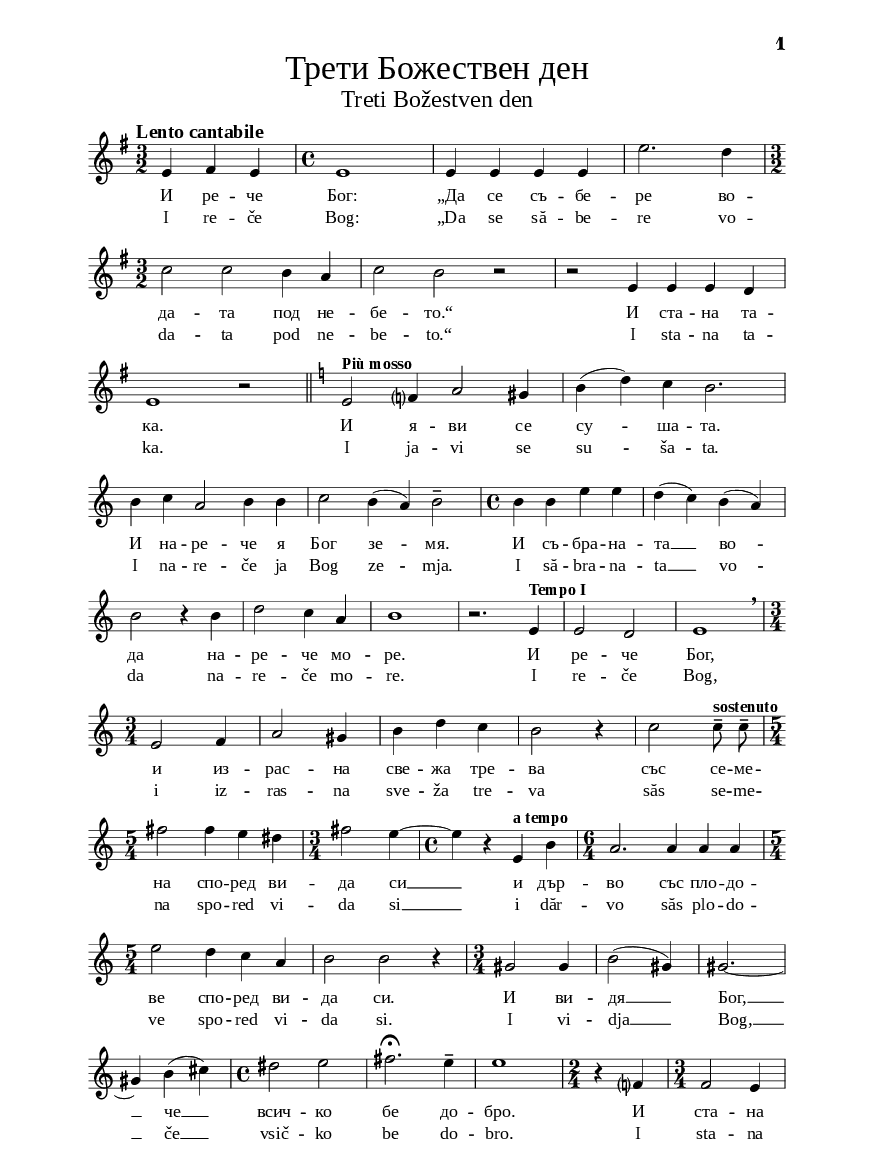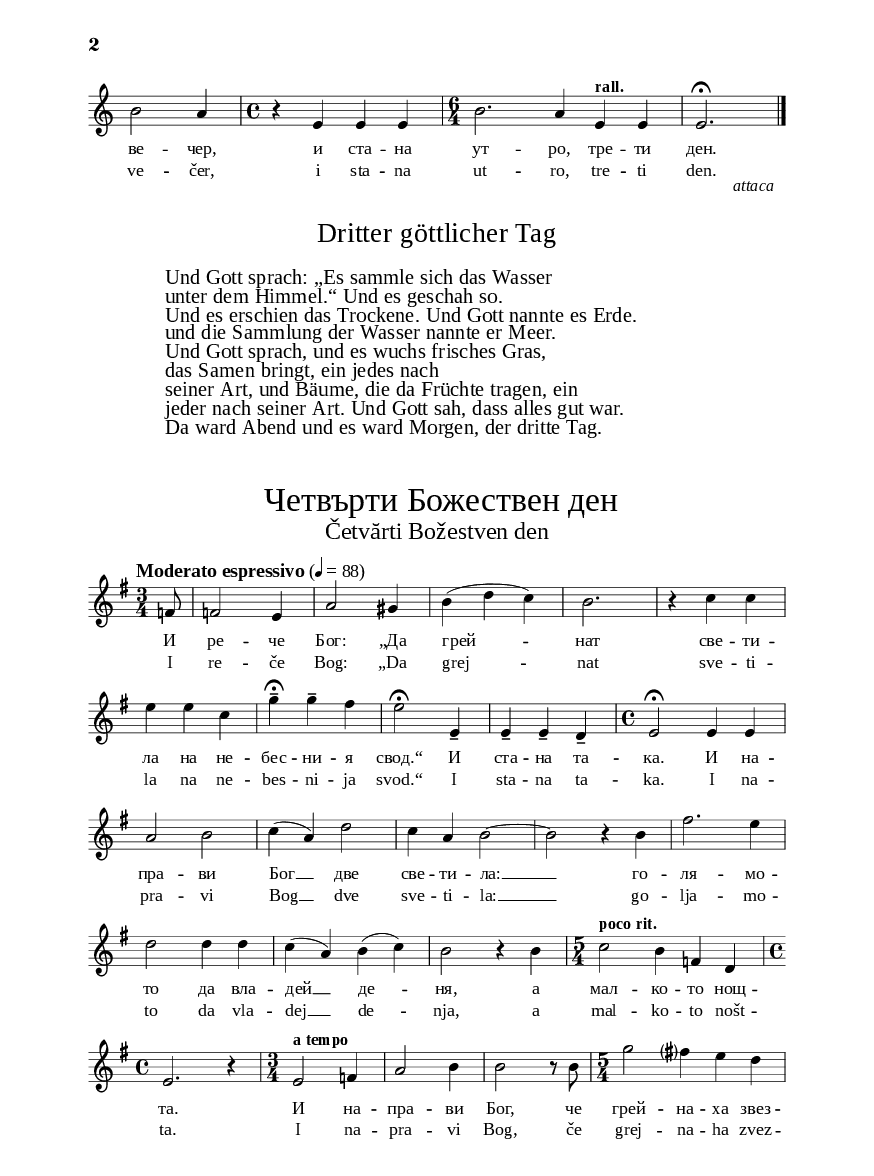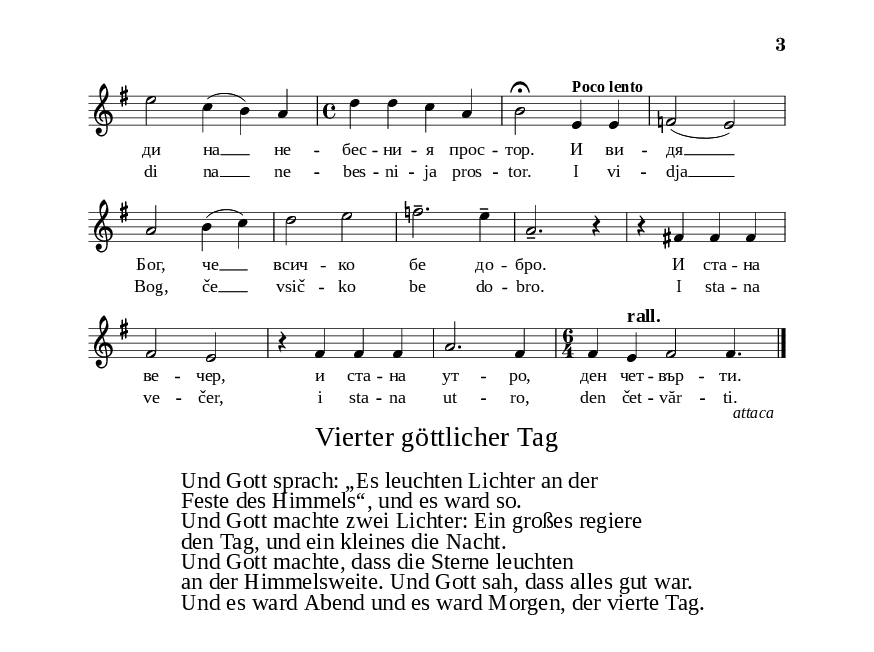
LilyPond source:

\version "2.24.2"

% include paper part and global functions
\include "include/globals.ily"

\bookpart {
  \label #'ref193
  \tocItem \markup "     Трети Божествен ден – Treti Božestven den"
  \include "include/bookpart-paper.ily"
  \score {
    \include "include/score-layout.ily"

    \new Voice \absolute {
      \clef treble
      \key e \minor
      \time 3/2
      \tempo "Lento cantabile"
      \autoBeamOff
      \partial 2.
      e'4  fis'4
      e'4 | % 2
      \time 4/4  | % 2
      e'1 | % 3
      e'4  e'4  e'4  e'4 | % 4
      e''2. d''4 \break  | % 5
      \time 3/2   | % 5
      c''2 c''2 b'4  a'4 | % 6
      c''2 b'2 r2 | % 7
      r2  e'4  e'4  e'4  d'4 \break | % 8
      e'1 r2 \bar "||"
      \key a \minor | % 9
      e'2 ^\markup{ \bold {Più mosso} }  f'?4  a'2
      gis'4 | 
      b'4 ( d''4 ) c''4 b'2. \break | % 11
      b'4 c''4  a'2 b'4 b'4
      | % 12
      c''2 b'4 (  a'4 ) b'2 -- | % 13
      \time 4/4  | % 13
      b'4 b'4 e''4 e''4 | % 14
      d''4 ( c''4 ) b'4 (  a'4 )
      \break | % 15
      b'2 r4 b'4 | % 16
      d''2 c''4  a'4 | % 17
      b'1 | % 18
      r2.  e'4 ^\markup{ \bold {Tempo I} } | % 19
      e'2  d'2 |
      e'1 \breathe  \break | % 21
      \time 3/4  | % 21
      e'2  f'4  | % 22
      a'2  gis'4 | % 23
      b'4 d''4 c''4 | % 24
      b'2 r4 | % 25
      c''2 c''8 --  ^\markup{ \bold {sostenuto} }
      c''8 -- \break | % 26
      \time 5/4  | % 26
      fis''2 fis''4 e''4 dis''4 | % 27
      \time 3/4  | % 27
      fis''2 e''4 ~ | % 28
      \time 4/4  | % 28
      e''4 r4  e'4 ^\markup{ \bold {a tempo} }
      b'4 | % 29
      \time 6/4  | % 29
      a'2.  a'4  a'4  a'4 \break |
      \time 5/4  |
      e''2 d''4 c''4  a'4  | % 31
      b'2 b'2 r4 | % 32
      \time 3/4  | % 32
      gis'2  gis'4 | % 33
      b'2 (  gis'4 ) | % 34
      gis'2. ~ \break | % 35
      gis'4 b'4 ( cis''4 ) | % 36
      \time 4/4  | % 36
      dis''2 e''2  | % 37
      fis''2. ^\fermata e''4 -- | % 38
      e''1 | % 39
      \time 2/4  | % 39
      r4  f'?4 |
      \time 3/4  |
      f'2  e'4 \break | % 41
      b'2  a'4 | % 42
      \time 4/4  | % 42
      r4  e'4  e'4  e'4 | % 43
      \time 6/4  | % 43
      b'2.  a'4   % 44
      e'4 ^\markup{ \bold {rall.} }  e'4 | e'2. \fermata
      \bar "|."
    }

    \addlyrics {
      И
      ре -- че Бог: „Да се съ -- бе --
      ре во -- да -- та под не -- бе --
      то.“ И ста -- на та -- ка. И я --
      ви се су -- ша -- та. И на --
      ре -- че я Бог зе -- мя. И съ
      -- бра -- на -- та __  во -- да на
      -- ре -- че мо -- ре. И ре -- че
      Бог, и из -- рас -- на све -- жа
      тре -- ва със се -- ме -- на спо --
      ред ви -- да си __  и дър -- во
      със пло -- до -- ве спо -- ред ви --
      да си. И ви -- дя __  Бог, __ че __
      всич -- ко бе до -- бро. И ста
      -- на ве -- чер, и ста -- на ут --
      ро, тре -- ти ден.}
       \addlyrics {
      I
      re -- če Bog: „Da se să -- be --
      re vo -- da -- ta pod ne -- be --
      to.“ I sta -- na ta -- ka. I ja --
      vi se su -- ša -- ta. I na --
      re -- če ja Bog ze -- mja. I să
      -- bra -- na -- ta __  vo -- da na
      -- re -- če mo -- re. I re -- če
      Bog, i iz -- ras -- na sve -- ža
      tre -- va săs se -- me -- na spo --
      red vi -- da si __ i dăr -- vo
      săs plo -- do -- ve spo -- red vi --
      da si. I vi -- dja __  Bog, __ če __
      vsič -- ko be do -- bro. I sta
      -- na ve -- čer, i sta -- na ut --
      ro, tre -- ti den.}

        \header {
          title = \titleFunc "Трети Божествен ден" "Treti Božestven den"
        }

        \midi{}

      } % score

      \markup \raise #2.8 \override #'(baseline-skip . 2) {
        \column {
          \fill-line \italic { "" "" \concat {"attaca" "   " }}
        }
      }

      \markup \empty-one

      % include foreign translation(s) of the song
      \version "2.24.3"

\markup \fill-line { \fontsize #deTitleFontSize "Dritter göttlicher Tag" }
\markup \null
\markup \null
\markup \abs-fontsize #10 {
  \hspace #9
  \override #`(baseline-skip . ,deCoupletBaselineSkip)

  \column {
    \line { " " }


    \line { " "Und Gott sprach: „Es sammle sich das Wasser}
    \line { " "unter dem Himmel.“ Und es geschah so.}
    \line { " "Und es erschien das Trockene. Und Gott nannte es Erde.} 
    \line { " " und die Sammlung der Wasser nannte er Meer.}
    \line { " "Und Gott sprach, und es wuchs frisches Gras,}
    \line { " "das Samen bringt, ein jedes nach}
    \line { " "seiner Art, und Bäume, die da Früchte tragen, ein}
    \line { " "jeder nach seiner Art. Und Gott sah, dass alles gut war.}
    \line { " " Da ward Abend und es ward Morgen, der dritte Tag.}


  }
}



       \markup \empty-three

 \label #'ref194
  \tocItem \markup "     Четвърти Божествен ден – Četvărti Božestven den"
       \include "include/bookpart-paper.ily"
  \score {
    \include "include/score-layout.ily"

    \new Voice \absolute {
      \clef treble
      \key e \minor
      \time 3/4
      \tempoFunc "Moderato espressivo" 4 "88"
      \autoBeamOff
      \partial 8
      f'8  | % 2
      f'2  e'4 | % 3
      a'2  gis'4 | % 4
      b'4 ( d''4 c''4 ) | % 5
      b'2. | % 6
      r4 c''4 c''4 \break  | % 7
      e''4 e''4 c''4 | % 8
      g''4 ^\fermata -- g''4 -- fis''4
      | % 9
      e''2 ^\fermata  e'4 -- |
      e'4 --  e'4 --  d'4 -- | % 11
      \time 4/4  | % 11
      e'2 ^\fermata  e'4  e'4 \break | % 12
      a'2 b'2 | % 13
      c''4 (  a'4 ) d''2 | % 14
      c''4  a'4 b'2 ~ | % 15
      b'2 r4 b'4 | % 16
      fis''2. e''4 \break  | % 17
      d''2 d''4 d''4 | % 18
      c''4 (  a'4 ) b'4 ( c''4 ) | % 19
      b'2 r4 b'4 |
      \time 5/4  |
      c''2 ^\markup{ \bold {poco rit.} } b'4
      f'4  d'4 \break | % 21
      \time 4/4  | % 21
      e'2. r4 | % 22
      \time 3/4  | % 22
      e'2 ^\markup{ \bold {a tempo} }  f'4 | % 23
      a'2 b'4 | % 24
      b'2 r8 b'8 | % 25
      \time 5/4  | % 25
      g''2 fis''?4 e''4 d''4 \break  | % 26
      e''2 c''4 ( b'4 )  a'4 | % 27
      \time 4/4  | % 27
      d''4 d''4 c''4  a'4 | % 28
      b'2 ^\fermata  e'4 ^\markup{ \bold {Poco lento} }
      e'4 | % 29
      f'2 (  e'2 ) \break |
      a'2 b'4 ( c''4 ) | % 31
      d''2 e''2 | % 32
      f''2. -- e''4 --  | % 33
      a'2. -- r4 | % 34
      r4  fis'!4  fis'4  fis'4 \break | % 35
      fis'2  e'2 | % 36
      r4  fis'4  fis'4  fis'4 | % 37
      a'2.  fis'4 | % 38
      \time 6/4  | % 38
      fis'4  \tempo "rall." e'4  fis'2
      fis'4. \bar "|."
    }

    \addlyrics {
      И
      ре -- че Бог: „Да грей --
      нат све -- ти -- ла на не -- бес --
      ни -- я свод.“ И ста -- на та --
      ка. И на -- пра -- ви Бог __  две
      све -- ти -- ла: __  го -- ля -- мо --
      то да вла -- дей __  де -- ня,
      а мал -- ко -- то нощ -- та. И на --
      пра -- ви Бог, че грей -- на -- ха
      звез -- ди на __  не -- бес -- ни --
      я прос -- тор. И ви -- дя __  Бог,
      че __  всич -- ко бе до -- бро. И
      ста -- на ве -- чер, и ста -- на
      ут -- ро, ден чет -- вър -- ти.}
      \addlyrics {
      I
      re -- če Bog: „Da grej --
      nat sve -- ti -- la na ne -- bes --
      ni -- ja svod.“ I sta -- na ta --
      ka. I na -- pra -- vi Bog __  dve
      sve -- ti -- la: __  go -- lja -- mo --
      to da vla -- dej __  de -- nja,
      a mal -- ko -- to nošt -- ta. I na --
      pra -- vi Bog, če grej -- na -- ha
      zvez -- di na __  ne -- bes -- ni --
      ja pros -- tor. I vi -- dja __  Bog,
      če __  vsič -- ko be do -- bro. I
      sta -- na ve -- čer, i sta -- na
      ut -- ro, den čet -- văr -- ti.}

        \header {
          title = \titleFunc " Четвърти Божествен ден" "Četvărti Božestven den"
        }

        \midi{}

      } % score

      \markup \raise #2.8 \override #'(baseline-skip . 2) {
        \column {
          \fill-line \italic { "" "" \concat {"attaca" "   " }}
        }
      }
      
  

      % include foreign translation(s) of the song
      \version "2.24.4"

\markup \fill-line { \fontsize #deTitleFontSize "Vierter göttlicher Tag" }
\markup \null
\markup \null
\markup \abs-fontsize #11 {
  \fill-line {
  \override #`(baseline-skip . ,deCoupletBaselineSkip)

  \column {
    \line { " " }


 \line { " " Und Gott sprach: „Es leuchten Lichter an der}
 \line { " " Feste des Himmels“, und es ward so.}

 \line { " "  Und Gott machte zwei Lichter: Ein großes regiere}
 \line { " "  den Tag, und ein kleines die Nacht.}

 \line { " " Und Gott machte, dass die Sterne leuchten}
 \line { " " an der Himmelsweite. Und Gott sah, dass alles gut war.}
 
  \line { " " Und es ward Abend und es ward Morgen, der vierte Tag.}
  }
  }
}



      

    } % bookpart

    % Più mosso
    %
